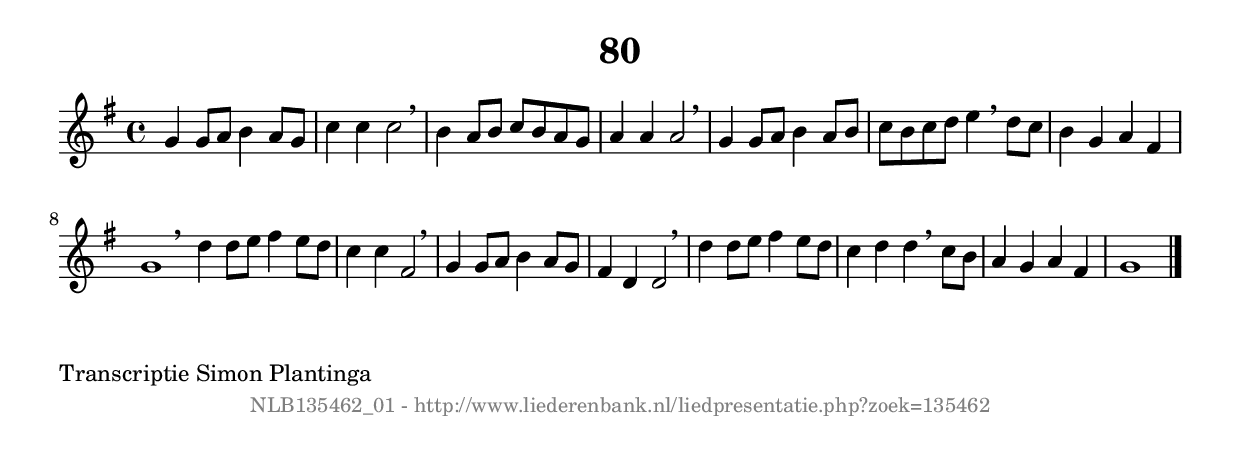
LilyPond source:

%
% produced by wce2krn 1.64 (7 June 2014)
%
\version"2.16"
#(append! paper-alist '(("long" . (cons (* 210 mm) (* 2000 mm)))))
#(set-default-paper-size "long")
sb = {\breathe}
mBreak = {\breathe }
bBreak = {\breathe }
x = {\once\override NoteHead #'style = #'cross }
gl=\glissando
itime={\override Staff.TimeSignature #'stencil = ##f }
ficta = {\once\set suggestAccidentals = ##t}
fine = {\once\override Score.RehearsalMark #'self-alignment-X = #1 \mark \markup {\italic{Fine}}}
dc = {\once\override Score.RehearsalMark #'self-alignment-X = #1 \mark \markup {\italic{D.C.}}}
dcf = {\once\override Score.RehearsalMark #'self-alignment-X = #1 \mark \markup {\italic{D.C. al Fine}}}
dcc = {\once\override Score.RehearsalMark #'self-alignment-X = #1 \mark \markup {\italic{D.C. al Coda}}}
ds = {\once\override Score.RehearsalMark #'self-alignment-X = #1 \mark \markup {\italic{D.S.}}}
dsf = {\once\override Score.RehearsalMark #'self-alignment-X = #1 \mark \markup {\italic{D.S. al Fine}}}
dsc = {\once\override Score.RehearsalMark #'self-alignment-X = #1 \mark \markup {\italic{D.S. al Coda}}}
pv = {\set Score.repeatCommands = #'((volta "1"))}
sv = {\set Score.repeatCommands = #'((volta "2"))}
tv = {\set Score.repeatCommands = #'((volta "3"))}
qv = {\set Score.repeatCommands = #'((volta "4"))}
xv = {\set Score.repeatCommands = #'((volta #f))}
\header{ tagline = ""
title = "80"
}
\score {{
\key g \major
\relative g'
{
\set melismaBusyProperties = #'()
\time 4/4
\tempo 4=120
\override Score.MetronomeMark #'transparent = ##t
\override Score.RehearsalMark #'break-visibility = #(vector #t #t #f)
g4 g8 a8 b4 a8 g8 | c4 c4 c2 \sb | b4 a8 b8 c8 b8 a8 g8 | a4 a4 a2 \sb | g4 g8 a8 b4 a8 b8 | c8 b8 c8 d8 e4 \sb d8 c8 | b4 g4 a4 fis4 | g1 \bar ":|:" \bBreak
d'4 d8 e8 fis4 e8 d8 | c4 c4 fis,2 \sb | g4 g8 a8 b4 a8 g8 | fis4 d4 d2 \sb | d'4 d8 e8 fis4 e8 d8 | c4 d4 d4 \sb c8 b8 | a4 g4 a4 fis4 | g1 \bar "|."
 }}
 \midi { }
 \layout {
            indent = 0.0\cm
}
}
\markup { \wordwrap-string #" 
Transcriptie Simon Plantinga
"}
\markup { \vspace #0 } \markup { \with-color #grey \fill-line { \center-column { \smaller "NLB135462_01 - http://www.liederenbank.nl/liedpresentatie.php?zoek=135462" } } }
